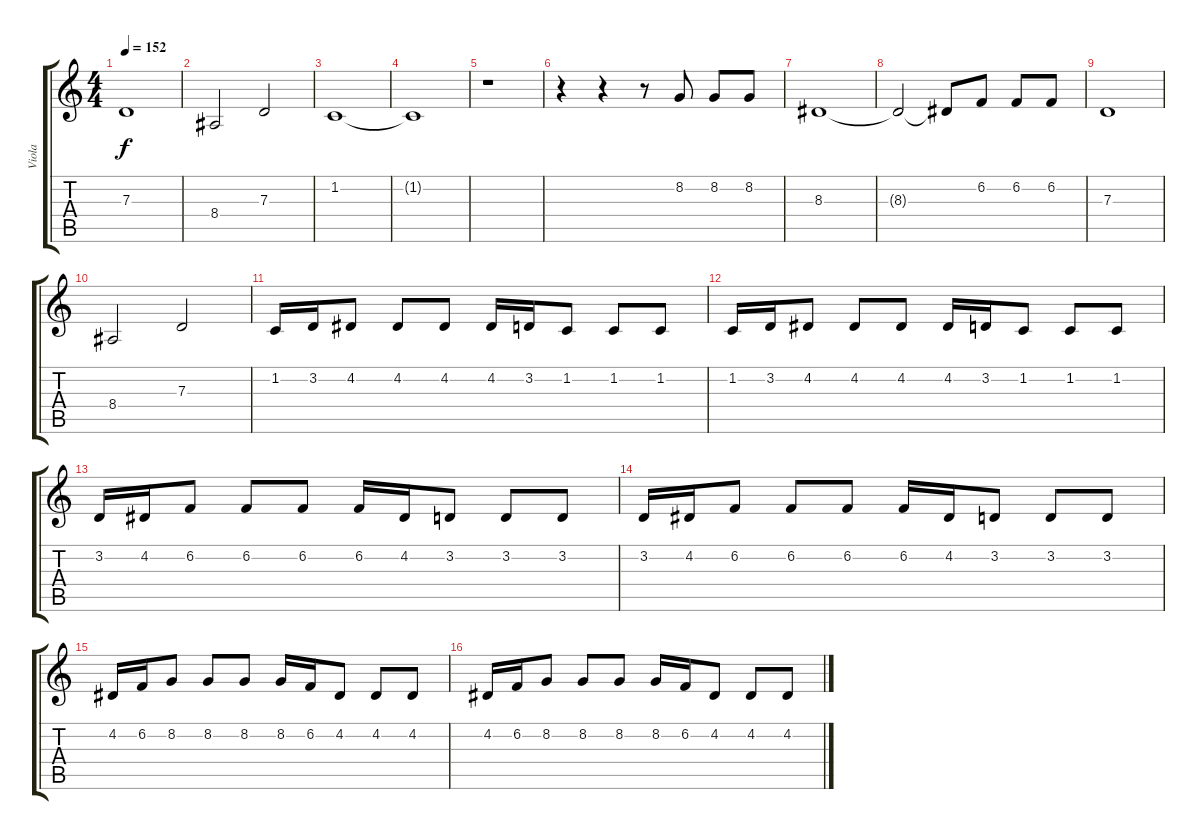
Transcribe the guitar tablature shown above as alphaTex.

\track ("Viola" "Viola") {instrument viola}
\staff {score tabs}
\tuning (E4 B3 G3 D3 A2 E2) {hide}
\ts (4 4)
\tempo 152
\clef g2
\ks c
7.3.1{dy f} |
8.4.2 7.3.2 |
1.2.1 |
1.2{t}.1 |
r.1 |
r.4 r.4 r.8 8.2.8 8.2.8 8.2.8 |
8.3.1 |
8.3{t}.2 8.3{t}.8 6.2.8 6.2.8 6.2.8 |
7.3.1 |
8.4.2 7.3.2 |
1.2.16 3.2.16 4.2.8 4.2.8 4.2.8 4.2.16 3.2.16 1.2.8 1.2.8 1.2.8 |
1.2.16 3.2.16 4.2.8 4.2.8 4.2.8 4.2.16 3.2.16 1.2.8 1.2.8 1.2.8 |
3.2.16 4.2.16 6.2.8 6.2.8 6.2.8 6.2.16 4.2.16 3.2.8 3.2.8 3.2.8 |
3.2.16 4.2.16 6.2.8 6.2.8 6.2.8 6.2.16 4.2.16 3.2.8 3.2.8 3.2.8 |
4.2.16 6.2.16 8.2.8 8.2.8 8.2.8 8.2.16 6.2.16 4.2.8 4.2.8 4.2.8 |
4.2.16 6.2.16 8.2.8 8.2.8 8.2.8 8.2.16 6.2.16 4.2.8 4.2.8 4.2.8
